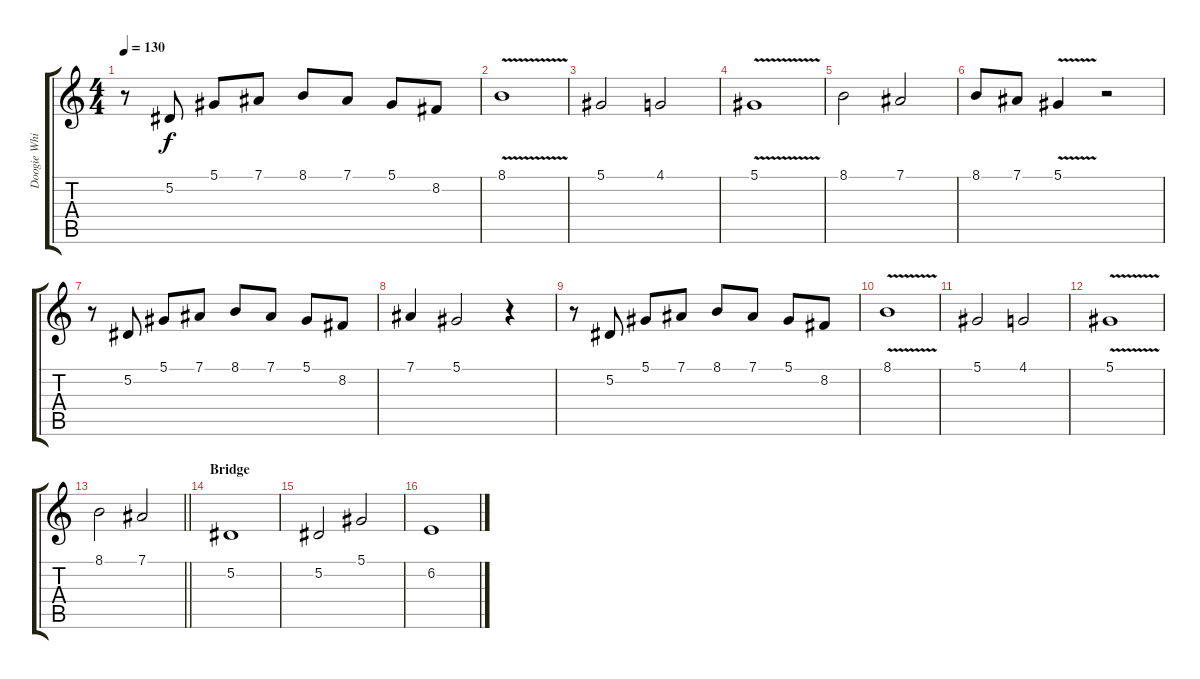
\track ("Doogie White" "Doogie Whi") {instrument lead2sawtooth}
\staff {score tabs}
\tuning (Eb4 Bb3 Gb3 Db3 Ab2 Eb2) {hide}
\ts (4 4)
\tempo 130
\clef g2
\ks c
r.8{dy f} 5.2.8 5.1.8 7.1.8 8.1.8 7.1.8 5.1.8 8.2.8 |
8.1{v}.1 |
5.1.2 4.1.2 |
5.1{v}.1 |
8.1.2 7.1.2 |
8.1.8 7.1.8 5.1{v}.4 r.2 |
r.8 5.2.8 5.1.8 7.1.8 8.1.8 7.1.8 5.1.8 8.2.8 |
7.1.4 5.1.2 r.4 |
r.8 5.2.8 5.1.8 7.1.8 8.1.8 7.1.8 5.1.8 8.2.8 |
8.1{v}.1 |
5.1.2 4.1.2 |
5.1{v}.1 |
\barLineRight lightlight
8.1.2 7.1.2 |
\section ("" "Bridge")
5.2.1 |
5.2.2 5.1.2 |
6.2.1
